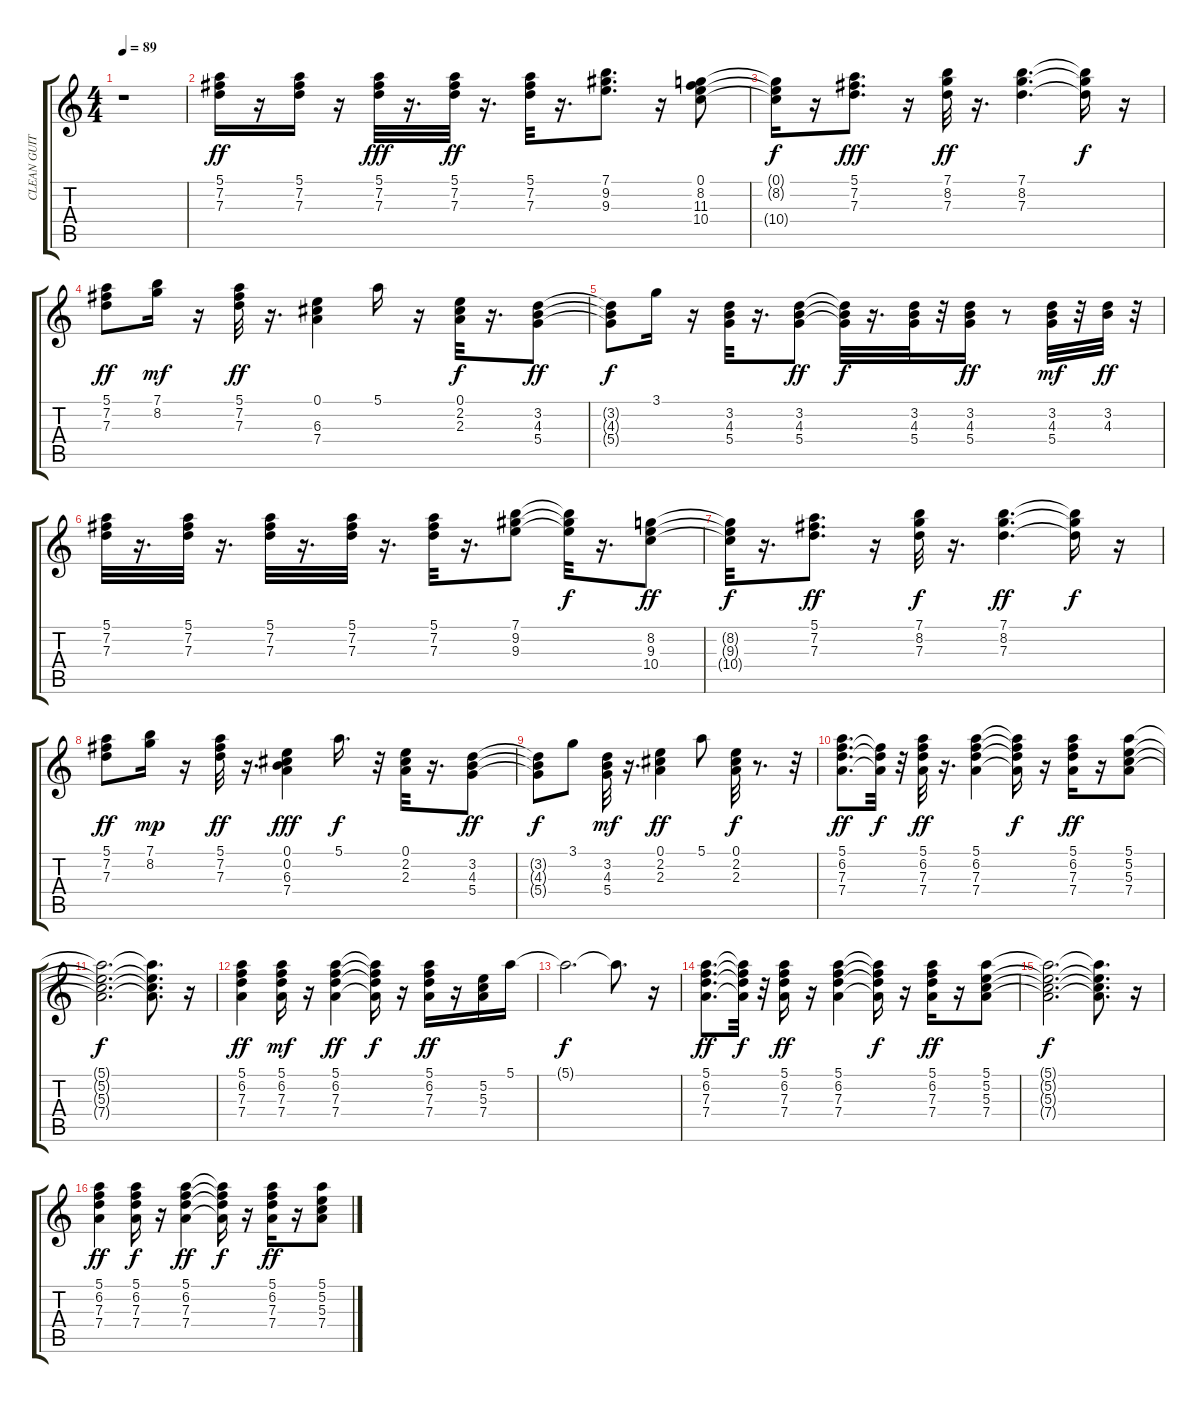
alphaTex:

\track ("CLEAN GUITAR" "CLEAN GUIT") {instrument electricguitarclean}
\staff {score tabs}
\tuning (E4 B3 G3 D3 A2 E2) {hide}
\ts (4 4)
\tempo 89
\clef g2
\ks c
r.1{dy f} |
(5.1 7.2 7.3).16{dy ff} r.16 (5.1 7.2 7.3).16 r.16 (5.1 7.2 7.3).32{dy fff} r.16{d} (5.1 7.2 7.3).32{dy ff} r.16{d} (5.1 7.2 7.3).32 r.16{d} (7.1 9.2 9.3).8{d} r.16 (0.1 8.2 11.3 10.4).8 |
(0.1{t} 8.2{t} 10.4{t}).16{dy f} r.16 (5.1 7.2 7.3).8{d dy fff} r.16 (7.1 8.2 7.3).32{dy ff} r.16{d} (7.1 8.2 7.3).4{d} (7.1{t} 8.2{t} 7.3{t}).16{dy f} r.16 |
(5.1 7.2 7.3).8{dy ff} (7.1 8.2).16{dy mf} r.16 (5.1 7.2 7.3).32{dy ff} r.16{d} (0.1 6.3 7.4).4 5.1.16 r.16 (0.1 2.2 2.3).32{dy f} r.16{d} (3.2 4.3 5.4).8{dy ff} |
(3.2{t} 4.3{t} 5.4{t}).8{dy f} 3.1.16 r.16 (3.2 4.3 5.4).32 r.16{d} (3.2 4.3 5.4).8{dy ff} (3.2{t} 4.3{t} 5.4{t}).32{dy f} r.16{d} (3.2 4.3 5.4).32 r.32 (3.2 4.3 5.4).16{dy ff} r.8 (3.2 4.3 5.4).32{dy mf} r.32 (3.2 4.3).32{dy ff} r.32 |
(5.1 7.2 7.3).32 r.16{d} (5.1 7.2 7.3).32 r.16{d} (5.1 7.2 7.3).32 r.16{d} (5.1 7.2 7.3).32 r.16{d} (5.1 7.2 7.3).32 r.16{d} (7.1 9.2 9.3).8 (7.1{t} 9.2{t} 9.3{t}).32{dy f} r.16{d} (8.2 9.3 10.4).8{dy ff} |
(8.2{t} 9.3{t} 10.4{t}).32{dy f} r.16{d} (5.1 7.2 7.3).8{d dy ff} r.16 (7.1 8.2 7.3).32{dy f} r.16{d} (7.1 8.2 7.3).4{d dy ff} (7.1{t} 8.2{t} 7.3{t}).16{dy f} r.16 |
(5.1 7.2 7.3).8{dy ff} (7.1 8.2).16{dy mp} r.16 (5.1 7.2 7.3).32{dy ff} r.16{d} (0.1 0.2 6.3 7.4).4{dy fff} 5.1.16{d dy f} r.32 (0.1 2.2 2.3).32 r.16{d} (3.2 4.3 5.4).8{dy ff} |
(3.2{t} 4.3{t} 5.4{t}).8{dy f} 3.1.8 (3.2 4.3 5.4).32{dy mf} r.16{d} (0.1 2.2 2.3).4{dy ff} 5.1.8 (0.1 2.2 2.3).32{dy f} r.8{d} r.32 |
(5.1 6.2 7.3 7.4).8{d dy ff} (6.2{t} 7.3{t} 7.4{t}).32{dy f} r.32 (5.1 6.2 7.3 7.4).32{dy ff} r.16{d} (5.1 6.2 7.3 7.4).4 (5.1{t} 6.2{t} 7.3{t} 7.4{t}).16{dy f} r.16 (5.1 6.2 7.3 7.4).16{dy ff} r.16 (5.1 5.2 5.3 7.4).8 |
(5.1{t} 5.2{t} 5.3{t} 7.4{t}).2{d dy f} (5.1{t} 5.2{t} 5.3{t} 7.4{t}).8{d} r.16 |
(5.1 6.2 7.3 7.4).4{dy ff} (5.1 6.2 7.3 7.4).16{dy mf} r.16 (5.1 6.2 7.3 7.4).4{dy ff} (5.1{t} 6.2{t} 7.3{t} 7.4{t}).16{dy f} r.16 (5.1 6.2 7.3 7.4).16{dy ff} r.16 (5.2 5.3 7.4).16 5.1.16 |
5.1{t}.2{d dy f} 5.1{t}.8{d} r.16 |
(5.1 6.2 7.3 7.4).8{d dy ff} (5.1{t} 6.2{t} 7.3{t} 7.4{t}).32{dy f} r.32 (5.1 6.2 7.3 7.4).16{dy ff} r.16 (5.1 6.2 7.3 7.4).4 (5.1{t} 6.2{t} 7.3{t} 7.4{t}).16{dy f} r.16 (5.1 6.2 7.3 7.4).16{dy ff} r.16 (5.1 5.2 5.3 7.4).8 |
(5.1{t} 5.2{t} 5.3{t} 7.4{t}).2{d dy f} (5.1{t} 5.2{t} 5.3{t} 7.4{t}).8{d} r.16 |
(5.1 6.2 7.3 7.4).4{dy ff} (5.1 6.2 7.3 7.4).16{dy f} r.16 (5.1 6.2 7.3 7.4).4{dy ff} (5.1{t} 6.2{t} 7.3{t} 7.4{t}).16{dy f} r.16 (5.1 6.2 7.3 7.4).16{dy ff} r.16 (5.1 5.2 5.3 7.4).8
